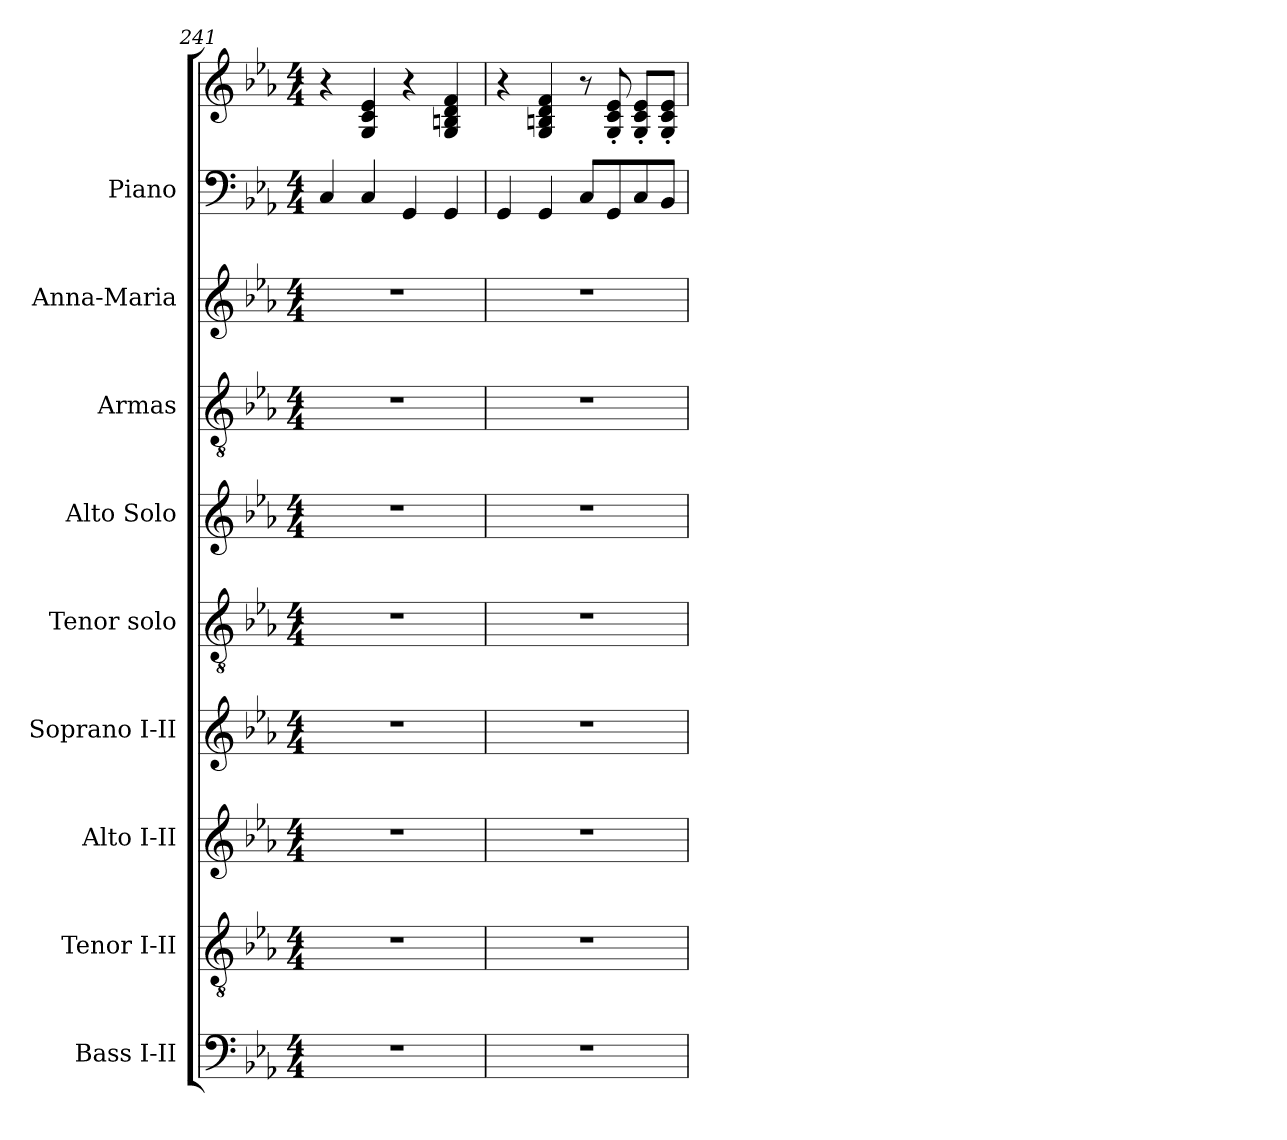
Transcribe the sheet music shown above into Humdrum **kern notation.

**kern	**kern	**kern	**kern	**kern	**kern	**kern	**kern	**kern	**kern
*part9	*part8	*part7	*part6	*part5	*part4	*part3	*part2	*part1	*part1
*staff10	*staff9	*staff8	*staff7	*staff6	*staff5	*staff4	*staff3	*staff2	*staff1
*I"Bass I-II	*I"Tenor I-II	*I"Alto I-II	*I"Soprano I-II	*I"Tenor solo	*I"Alto Solo	*I"Armas	*I"Anna-Maria	*I"Piano	*
*I'B.	*I'T.	*I'A.	*I'S.	*I'T. Solo	*I'A. Solo	*I'Armas	*I'A-M	*I'Pno.	*
*clefF4	*clefGv2	*clefG2	*clefG2	*clefGv2	*clefG2	*clefGv2	*clefG2	*clefF4	*clefG2
*	*ITrd7c12	*	*	*ITrd7c12	*	*ITrd7c12	*	*	*
*k[b-e-a-]	*k[b-e-a-]	*k[b-e-a-]	*k[b-e-a-]	*k[b-e-a-]	*k[b-e-a-]	*k[b-e-a-]	*k[b-e-a-]	*k[b-e-a-]	*k[b-e-a-]
*E-:	*E-:	*E-:	*E-:	*E-:	*E-:	*E-:	*E-:	*E-:	*E-:
*M4/4	*M4/4	*M4/4	*M4/4	*M4/4	*M4/4	*M4/4	*M4/4	*M4/4	*M4/4
=241	=241	=241	=241	=241	=241	=241	=241	=241	=241
1r	1r	1r	1r	1r	1r	1r	1r	4Ci/	4r
.	.	.	.	.	.	.	.	4Ci/	4Gi/ 4ci 4e-i
.	.	.	.	.	.	.	.	4GGi/	4r
.	.	.	.	.	.	.	.	4GGi/	4Gi/ 4Bni 4di 4fi
!!LO:LB:g=z
=242	=242	=242	=242	=242	=242	=242	=242	=242	=242
1r	1r	1r	1r	1r	1r	1r	1r	4GGi/	4r
.	.	.	.	.	.	.	.	4GGi/	4Gi/ 4Bni 4di 4fi
.	.	.	.	.	.	.	.	8Ci/L	8r
.	.	.	.	.	.	.	.	8GGi/	8Gi/' 8ci' 8e-i'
.	.	.	.	.	.	.	.	8Ci/	8Gi/' 8ci' 8e-i'L
.	.	.	.	.	.	.	.	8BB-i/J	8Gi/' 8ci' 8e-i'J
=	=	=	=	=	=	=	=	=	=
*-	*-	*-	*-	*-	*-	*-	*-	*-	*-
